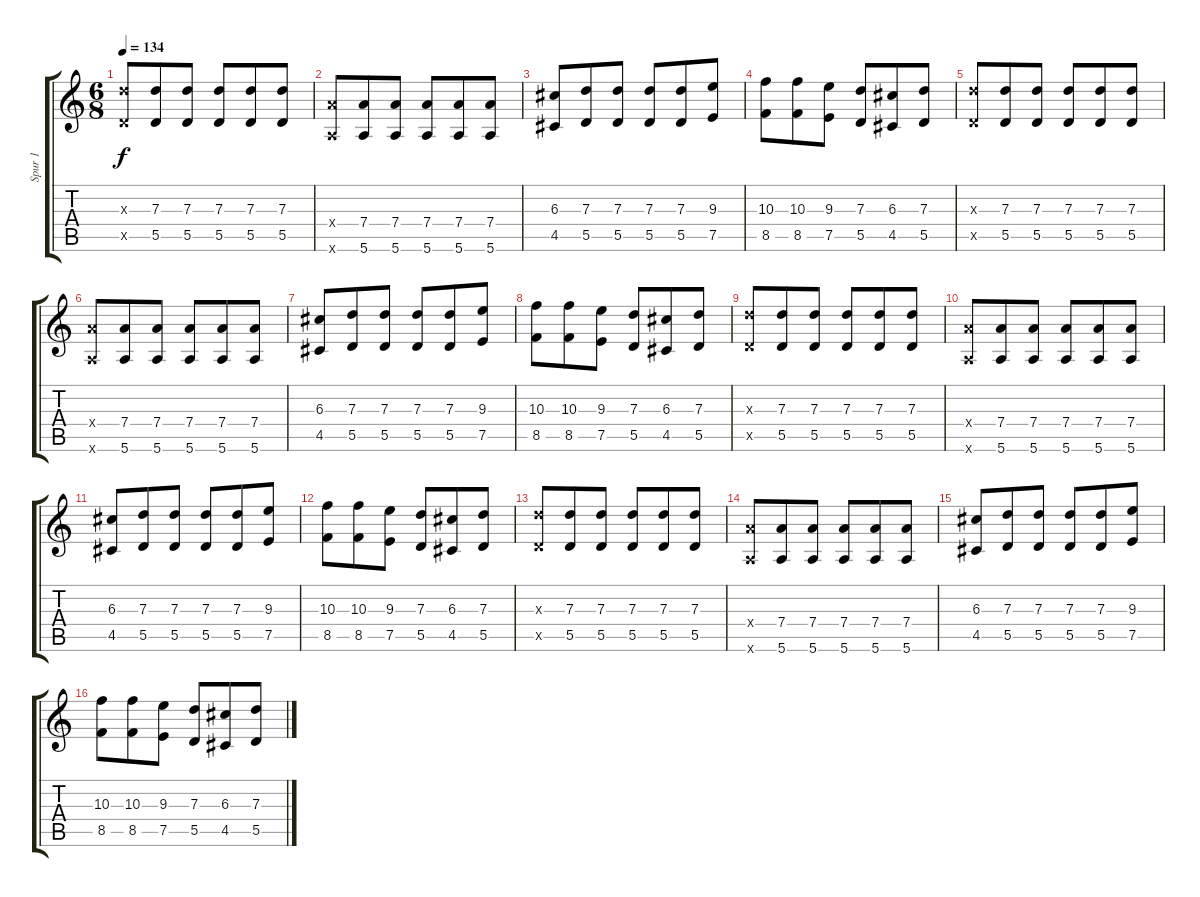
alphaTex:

\track ("Spur 1" "Spur 1") {instrument overdrivenguitar}
\staff {score tabs}
\tuning (E4 B3 G3 D3 A2 E2) {hide}
\ts (6 8)
\tempo 134
\clef g2
\ks c
(7.3{x} 5.5{x}).8{dy f} (7.3 5.5).8 (7.3 5.5).8 (7.3 5.5).8 (7.3 5.5).8 (7.3 5.5).8 |
(7.4{x} 5.6{x}).8 (7.4 5.6).8 (7.4 5.6).8 (7.4 5.6).8 (7.4 5.6).8 (7.4 5.6).8 |
(6.3 4.5).8 (7.3 5.5).8 (7.3 5.5).8 (7.3 5.5).8 (7.3 5.5).8 (9.3 7.5).8 |
(10.3 8.5).8 (10.3 8.5).8 (9.3 7.5).8 (7.3 5.5).8 (6.3 4.5).8 (7.3 5.5).8 |
(7.3{x} 5.5{x}).8 (7.3 5.5).8 (7.3 5.5).8 (7.3 5.5).8 (7.3 5.5).8 (7.3 5.5).8 |
(7.4{x} 5.6{x}).8 (7.4 5.6).8 (7.4 5.6).8 (7.4 5.6).8 (7.4 5.6).8 (7.4 5.6).8 |
(6.3 4.5).8 (7.3 5.5).8 (7.3 5.5).8 (7.3 5.5).8 (7.3 5.5).8 (9.3 7.5).8 |
(10.3 8.5).8 (10.3 8.5).8 (9.3 7.5).8 (7.3 5.5).8 (6.3 4.5).8 (7.3 5.5).8 |
(7.3{x} 5.5{x}).8 (7.3 5.5).8 (7.3 5.5).8 (7.3 5.5).8 (7.3 5.5).8 (7.3 5.5).8 |
(7.4{x} 5.6{x}).8 (7.4 5.6).8 (7.4 5.6).8 (7.4 5.6).8 (7.4 5.6).8 (7.4 5.6).8 |
(6.3 4.5).8 (7.3 5.5).8 (7.3 5.5).8 (7.3 5.5).8 (7.3 5.5).8 (9.3 7.5).8 |
(10.3 8.5).8 (10.3 8.5).8 (9.3 7.5).8 (7.3 5.5).8 (6.3 4.5).8 (7.3 5.5).8 |
(7.3{x} 5.5{x}).8 (7.3 5.5).8 (7.3 5.5).8 (7.3 5.5).8 (7.3 5.5).8 (7.3 5.5).8 |
(7.4{x} 5.6{x}).8 (7.4 5.6).8 (7.4 5.6).8 (7.4 5.6).8 (7.4 5.6).8 (7.4 5.6).8 |
(6.3 4.5).8 (7.3 5.5).8 (7.3 5.5).8 (7.3 5.5).8 (7.3 5.5).8 (9.3 7.5).8 |
(10.3 8.5).8 (10.3 8.5).8 (9.3 7.5).8 (7.3 5.5).8 (6.3 4.5).8 (7.3 5.5).8
